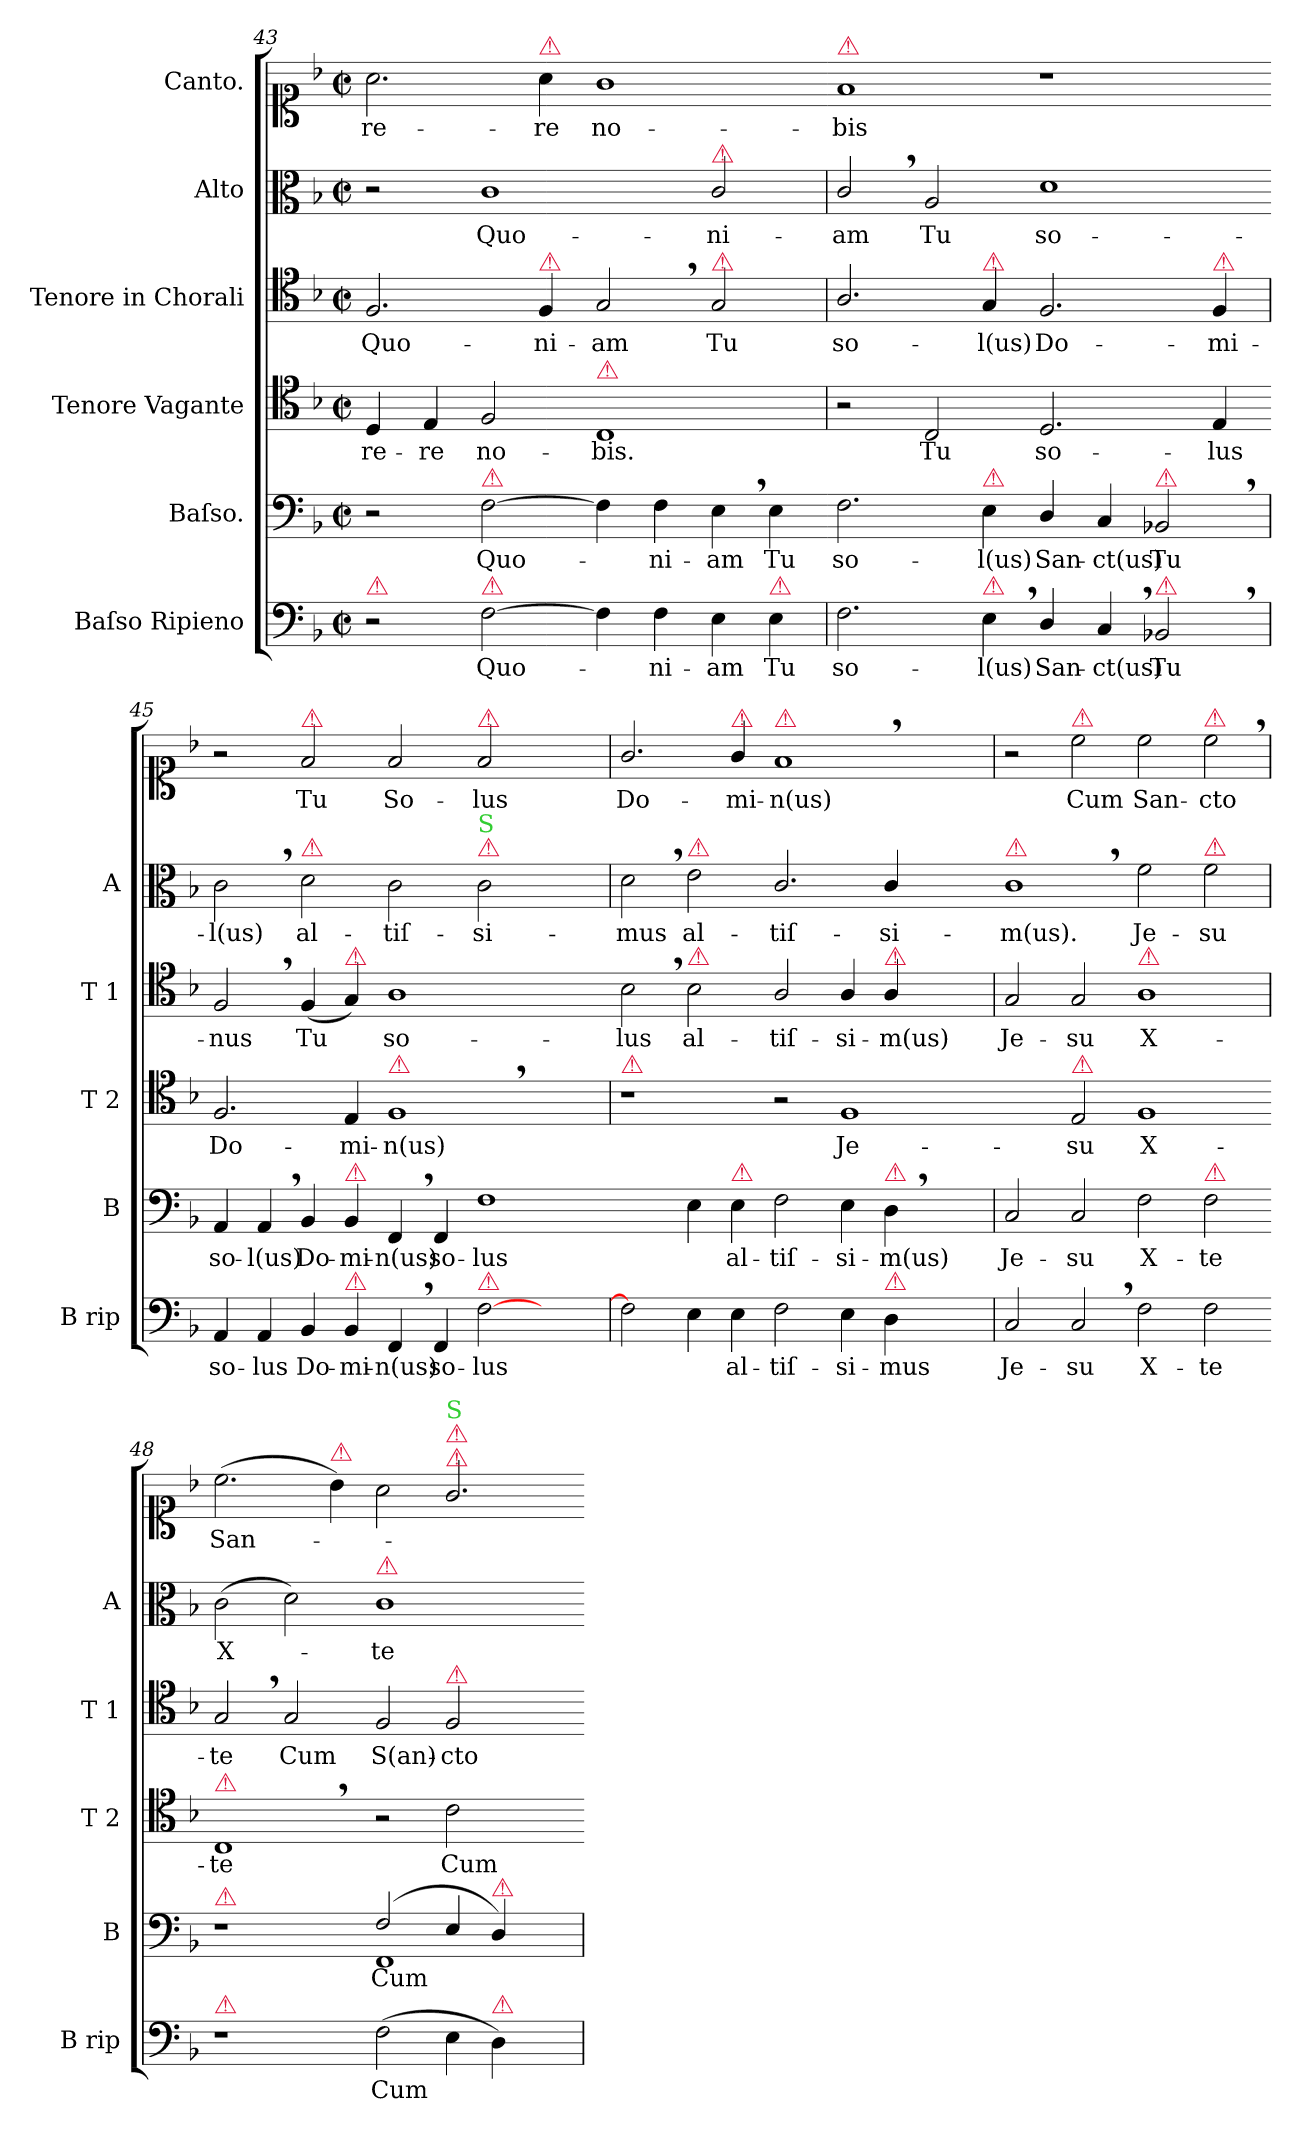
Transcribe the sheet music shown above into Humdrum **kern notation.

**kern	**text	**kern	**text	**kern	**text	**kern	**text	**kern	**text	**kern	**text
*part6	*part6	*part5	*part5	*part4	*part4	*part3	*part3	*part2	*part2	*part1	*part1
*staff6	*staff6	*staff5	*staff5	*staff4	*staff4	*staff3	*staff3	*staff2	*staff2	*staff1	*staff1
*I"Baſso Ripieno	*	*I"Baſso.	*	*I"Tenore Vagante	*	*I"Tenore in Chorali	*	*I"Alto	*	*I"Canto.	*
*I'B rip	*	*I'B	*	*I'T 2	*	*I'T 1	*	*I'A	*	*	*
*clefF4	*	*clefF4	*	*clefC4	*	*clefC4	*	*clefC3	*	*clefC1	*
*k[b-]	*	*k[b-]	*	*k[b-]	*	*k[b-]	*	*k[b-]	*	*k[b-]	*
*M2/1	*	*M2/1	*	*M2/1	*	*M2/1	*	*M2/1	*	*M2/1	*
*met(c|)	*	*met(c|)	*	*met(c|)	*	*met(c|)	*	*met(c|)	*	*met(c|)	*
=43	=43	=43	=43	=43	=43	=43	=43	=43	=43	=43	=43
!LO:TX:a:color=crimson:t=⚠	!	!	!	!	!	!	!	!	!	!	!
2r	.	2r	.	4D/	-re-	2.F/	Quo-	2r	.	2.a\	-re-
.	.	.	.	4E/	-re	.	.	.	.	.	.
!	!	!LO:TX:a:color=crimson:t=⚠	!	!	!	!	!	!	!	!	!
!LO:TX:a:color=crimson:t=⚠	!	!	!	!	!	!	!	!	!	!	!
[2F\	Quo-	[2F\	Quo-	2F/	no-	.	.	1c	Quo-	.	.
!	!	!	!	!	!	!	!	!	!	!LO:TX:a:color=crimson:t=⚠	!
!	!	!	!	!	!	!LO:TX:a:color=crimson:t=⚠	!	!	!	!	!
.	.	.	.	.	.	4F/	-ni-	.	.	4a\	-re
!	!	!	!	!LO:TX:a:color=crimson:t=⚠	!	!	!	!	!	!	!
4F\]	.	4F\]	.	1C	-bis.	2G,/	-am	.	.	1g	no-
4F\	-ni-	4F\	-ni-	.	.	.	.	.	.	.	.
!	!	!	!	!	!	!	!	!LO:TX:a:color=crimson:t=⚠	!	!	!
!	!	!	!	!	!	!LO:TX:a:color=crimson:t=⚠	!	!	!	!	!
4E\	-am	4E,\	-am	.	.	2G/	Tu	2c/	-ni-	.	.
!LO:TX:a:color=crimson:t=⚠	!	!	!	!	!	!	!	!	!	!	!
4E\	Tu	4E\	Tu	.	.	.	.	.	.	.	.
=44	=44-	=44-	=44-	=44	=44-	=44	=44-	=44	=44-	=44-	=44-
!	!	!	!	!	!	!	!	!	!	!LO:TX:a:color=crimson:t=⚠	!
2.F\	so-	2.F\	so-	2r	.	2.A/	so-	2c,/	-am	1f	-bis
.	.	.	.	2C/	Tu	.	.	2A/	Tu	.	.
!	!	!	!	!	!	!LO:TX:a:color=crimson:t=⚠	!	!	!	!	!
!	!	!LO:TX:a:color=crimson:t=⚠	!	!	!	!	!	!	!	!	!
!LO:TX:a:color=crimson:t=⚠	!	!	!	!	!	!	!	!	!	!	!
4E,\	-l(us)	4E\	-l(us)	.	.	4G/	-l(us)	.	.	.	.
4D/	San-	4D/	San-	2.D/	so-	2.F/	Do-	1d	so-	1r	.
4C,/	-ct(us)	4C/	-ct(us)	.	.	.	.	.	.	.	.
!	!	!LO:TX:a:color=crimson:t=⚠	!	!	!	!	!	!	!	!	!
!LO:TX:a:color=crimson:t=⚠	!	!	!	!	!	!	!	!	!	!	!
2BB-X,/	Tu	2BB-X,/	Tu	.	.	.	.	.	.	.	.
!	!	!	!	!	!	!LO:TX:a:color=crimson:t=⚠	!	!	!	!	!
.	.	.	.	4E/	-lus	4F/	-mi-	.	.	.	.
=45	=45-	=45	=45-	=45-	=45-	=45	=45-	=45-	=45-	=45-	=45-
4AA/	so-	4AA/	so-	2.F/	Do-	2F,/	-nus	2c,\	-l(us)	2r	.
4AA/	-lus	4AA,/	-l(us)	.	.	.	.	.	.	.	.
!	!	!	!	!	!	!	!	!	!	!LO:TX:a:color=crimson:t=⚠	!
!	!	!	!	!	!	!	!	!LO:TX:a:color=crimson:t=⚠	!	!	!
4BB-/	Do-	4BB-/	Do-	.	.	(4F/	Tu	2d\	al-	2f/	Tu
!	!	!	!	!	!	!LO:TX:a:color=crimson:t=⚠	!	!	!	!	!
!	!	!LO:TX:a:color=crimson:t=⚠	!	!	!	!	!	!	!	!	!
!LO:TX:a:color=crimson:t=⚠	!	!	!	!	!	!	!	!	!	!	!
4BB-/	-mi-	4BB-/	-mi-	4E/	-mi-	4G/)	.	.	.	.	.
!	!	!	!	!LO:TX:a:color=crimson:t=⚠	!	!	!	!	!	!	!
4FF,/	-n(us)	4FF,/	-n(us)	1F,	-n(us)	1A	so-	2c\	-tiſ-	2f/	So-
4FF/	so-	4FF/	so-	.	.	.	.	.	.	.	.
!	!	!	!	!	!	!	!	!	!	!LO:TX:a:color=crimson:t=⚠	!
!	!	!	!	!	!	!	!	!LO:TX:a:color=crimson:t=⚠	!	!	!
!	!	!	!	!	!	!	!	!LO:TX:a:color=limegreen:t=S	!	!	!
!LO:TX:a:color=crimson:t=⚠	!	!	!	!	!	!	!	!	!	!	!
[2F\	-lus	1F\	-lus	.	.	.	.	2c\	-si-	2f/	-lus
2ryy	.	.	.	2ryy	.	2ryy	.	2ryy	.	2ryy	.
=46	=46	=46-	=46	=46	=46	=46-	=46	=46	=46	=46	=46
!	!	!	!	!LO:TX:a:color=crimson:t=⚠	!	!	!	!	!	!	!
2F\]	.	2ryy	.	1r	.	2B-,\	-lus	2d,\	-mus	2.g/	Do-
!	!	!	!	!	!	!	!	!LO:TX:a:color=crimson:t=⚠	!	!	!
!	!	!	!	!	!	!LO:TX:a:color=crimson:t=⚠	!	!	!	!	!
4E\	.	4E\	.	.	.	2B-\	al-	2e\	al-	.	.
!	!	!	!	!	!	!	!	!	!	!LO:TX:a:color=crimson:t=⚠	!
!	!	!LO:TX:a:color=crimson:t=⚠	!	!	!	!	!	!	!	!	!
4E\	al-	4E\	al-	.	.	.	.	.	.	4g/	-mi-
!	!	!	!	!	!	!	!	!	!	!LO:TX:a:color=crimson:t=⚠	!
2F\	-tiſ-	2F\	-tiſ-	2r	.	2A/	-tiſ-	2.c/	-tiſ-	1f,	-n(us)
4E\	-si-	4E\	-si-	1F/	Je-	4A/	-si-	.	.	.	.
!	!	!	!	!	!	!LO:TX:a:color=crimson:t=⚠	!	!	!	!	!
!	!	!LO:TX:a:color=crimson:t=⚠	!	!	!	!	!	!	!	!	!
!LO:TX:a:color=crimson:t=⚠	!	!	!	!	!	!	!	!	!	!	!
4D\	-mus	4D,\	-m(us)	.	.	4A/	-m(us)	4c/	-si-	.	.
2ryy	.	2ryy	.	.	.	2ryy	.	2ryy	.	2ryy	.
=47	=47	=47	=47	=47-	=47	=47	=47	=47-	=47	=47	=47
!	!	!	!	!	!	!	!	!LO:TX:a:color=crimson:t=⚠	!	!	!
2C/	Je-	2C/	Je-	2ryy	.	2G/	Je-	1c,	-m(us).	2r	.
!	!	!	!	!	!	!	!	!	!	!LO:TX:a:color=crimson:t=⚠	!
!	!	!	!	!LO:TX:a:color=crimson:t=⚠	!	!	!	!	!	!	!
2C,/	-su	2C/	-su	2E/	-su	2G/	-su	.	.	2cc\	Cum
!	!	!	!	!	!	!LO:TX:a:color=crimson:t=⚠	!	!	!	!	!
2F\	X-	2F\	X-	1F	X-	1A	X-	2f\	Je-	2cc\	San-
!	!	!	!	!	!	!	!	!	!	!LO:TX:a:color=crimson:t=⚠	!
!	!	!	!	!	!	!	!	!LO:TX:a:color=crimson:t=⚠	!	!	!
!	!	!LO:TX:a:color=crimson:t=⚠	!	!	!	!	!	!	!	!	!
2F\	-te	2F\	-te	.	.	.	.	2f\	-su	2cc,\	-cto
=48-	=48	=48-	=48	=48-	=48	=48	=48	=48	=48	=48	=48
*	*	*^	*	*	*	*	*	*	*	*	*
!	!	!	!	!	!LO:TX:a:color=crimson:t=⚠	!	!	!	!	!	!	!
!	!	!LO:TX:a:color=crimson:t=⚠	!	!	!	!	!	!	!	!	!	!
!LO:TX:a:color=crimson:t=⚠	!	!	!	!	!	!	!	!	!	!	!	!
1r	.	1r	1ryy	.	1C,	-te	2G,/	-te	(2c\	X-	(2.cc\	San-
.	.	.	.	.	.	.	2G/	Cum	2d\)	.	.	.
!	!	!	!	!	!	!	!	!	!	!	!LO:TX:a:color=crimson:t=⚠	!
.	.	.	.	.	.	.	.	.	.	.	4b-\)	.
!	!	!	!	!	!	!	!	!	!LO:TX:a:color=crimson:t=⚠	!	!	!
(2F\	Cum	(<2F/	1FF	Cum	2r	.	2F/	S(an)-	1c	-te	2a\	.
!	!	!	!	!	!	!	!	!	!	!	!LO:TX:a:color=crimson:t=⚠	!
!	!	!	!	!	!	!	!	!	!	!	!LO:TX:a:color=crimson:t=⚠	!
!	!	!	!	!	!	!	!	!	!	!	!LO:TX:a:color=limegreen:t=S	!
!	!	!	!	!	!	!	!LO:TX:a:color=crimson:t=⚠	!	!	!	!	!
4E\	.	4E/	.	.	2c\	Cum	2F/	-cto	.	.	2.g/	.
!	!	!LO:TX:a:color=crimson:t=⚠	!	!	!	!	!	!	!	!	!	!
!LO:TX:a:color=crimson:t=⚠	!	!	!	!	!	!	!	!	!	!	!	!
4D\)	.	4D/)	.	.	.	.	.	.	.	.	.	.
4ryy	.	4ryy	4ryy	.	4ryy	.	4ryy	.	4ryy	.	.	.
*	*	*v	*v	*	*	*	*	*	*	*	*	*
=	=-	=	=-	=-	=-	=-	=-	=-	=-	=-	=-
*-	*-	*-	*-	*-	*-	*-	*-	*-	*-	*-	*-
